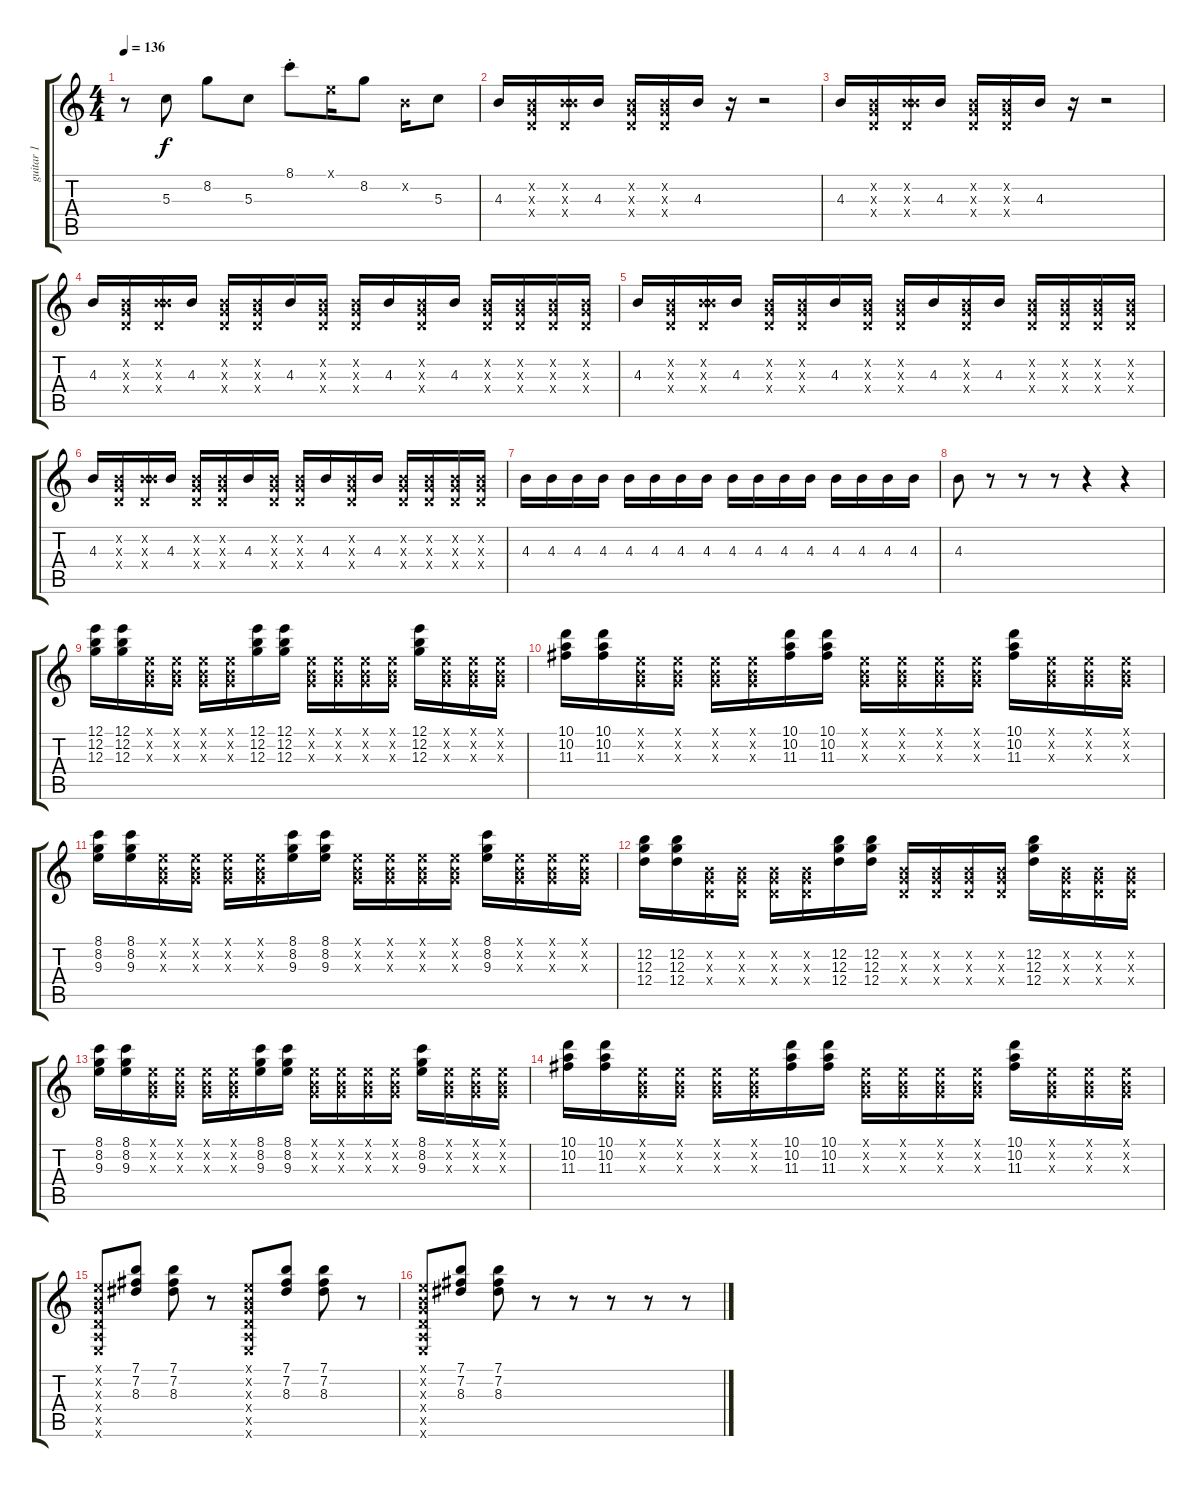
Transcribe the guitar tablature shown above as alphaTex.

\track ("guitar 1" "guitar 1") {instrument electricguitarjazz}
\staff {score tabs}
\tuning (E4 B3 G3 D3 A2 E2) {hide}
\ts (4 4)
\tempo 136
\clef g2
\ks c
r.8{dy f} 5.3.8{instrument electricguitarjazz} 8.2.8 5.3.8 8.1{st}.8 0.1{x}.16 8.2.8 0.2{x}.16 5.3.8 |
4.3.16 (0.2{x} 0.3{x} 0.4{x}).16 (0.2{x} 4.3{x} 0.4{x}).16 4.3.16 (0.2{x} 0.3{x} 0.4{x}).16 (0.2{x} 0.3{x} 0.4{x}).16 4.3.16 r.16 r.2 |
4.3.16 (0.2{x} 0.3{x} 0.4{x}).16 (0.2{x} 4.3{x} 0.4{x}).16 4.3.16 (0.2{x} 0.3{x} 0.4{x}).16 (0.2{x} 0.3{x} 0.4{x}).16 4.3.16 r.16 r.2 |
4.3.16 (0.2{x} 0.3{x} 0.4{x}).16 (0.2{x} 4.3{x} 0.4{x}).16 4.3.16 (0.2{x} 0.3{x} 0.4{x}).16 (0.2{x} 0.3{x} 0.4{x}).16 4.3.16 (0.2{x} 0.3{x} 0.4{x}).16 (0.2{x} 0.3{x} 0.4{x}).16 4.3.16 (0.2{x} 0.3{x} 0.4{x}).16 4.3.16 (0.2{x} 0.3{x} 0.4{x}).16 (0.2{x} 0.3{x} 0.4{x}).16 (0.2{x} 0.3{x} 0.4{x}).16 (0.2{x} 0.3{x} 0.4{x}).16 |
4.3.16 (0.2{x} 0.3{x} 0.4{x}).16 (0.2{x} 4.3{x} 0.4{x}).16 4.3.16 (0.2{x} 0.3{x} 0.4{x}).16 (0.2{x} 0.3{x} 0.4{x}).16 4.3.16 (0.2{x} 0.3{x} 0.4{x}).16 (0.2{x} 0.3{x} 0.4{x}).16 4.3.16 (0.2{x} 0.3{x} 0.4{x}).16 4.3.16 (0.2{x} 0.3{x} 0.4{x}).16 (0.2{x} 0.3{x} 0.4{x}).16 (0.2{x} 0.3{x} 0.4{x}).16 (0.2{x} 0.3{x} 0.4{x}).16 |
4.3.16 (0.2{x} 0.3{x} 0.4{x}).16 (0.2{x} 4.3{x} 0.4{x}).16 4.3.16 (0.2{x} 0.3{x} 0.4{x}).16 (0.2{x} 0.3{x} 0.4{x}).16 4.3.16 (0.2{x} 0.3{x} 0.4{x}).16 (0.2{x} 0.3{x} 0.4{x}).16 4.3.16 (0.2{x} 0.3{x} 0.4{x}).16 4.3.16 (0.2{x} 0.3{x} 0.4{x}).16 (0.2{x} 0.3{x} 0.4{x}).16 (0.2{x} 0.3{x} 0.4{x}).16 (0.2{x} 0.3{x} 0.4{x}).16 |
4.3.16 4.3.16 4.3.16 4.3.16 4.3.16 4.3.16 4.3.16 4.3.16 4.3.16 4.3.16 4.3.16 4.3.16 4.3.16 4.3.16 4.3.16 4.3.16 |
4.3.8 r.8 r.8 r.8 r.4 r.4 |
(12.1 12.2 12.3).16 (12.1 12.2 12.3).16 (0.1{x} 0.2{x} 0.3{x}).16 (0.1{x} 0.2{x} 0.3{x}).16 (0.1{x} 0.2{x} 0.3{x}).16 (0.1{x} 0.2{x} 0.3{x}).16 (12.1 12.2 12.3).16 (12.1 12.2 12.3).16 (0.1{x} 0.2{x} 0.3{x}).16 (0.1{x} 0.2{x} 0.3{x}).16 (0.1{x} 0.2{x} 0.3{x}).16 (0.1{x} 0.2{x} 0.3{x}).16 (12.1 12.2 12.3).16 (0.1{x} 0.2{x} 0.3{x}).16 (0.1{x} 0.2{x} 0.3{x}).16 (0.1{x} 0.2{x} 0.3{x}).16 |
(10.1 10.2 11.3).16 (10.1 10.2 11.3).16 (0.1{x} 0.2{x} 0.3{x}).16 (0.1{x} 0.2{x} 0.3{x}).16 (0.1{x} 0.2{x} 0.3{x}).16 (0.1{x} 0.2{x} 0.3{x}).16 (10.1 10.2 11.3).16 (10.1 10.2 11.3).16 (0.1{x} 0.2{x} 0.3{x}).16 (0.1{x} 0.2{x} 0.3{x}).16 (0.1{x} 0.2{x} 0.3{x}).16 (0.1{x} 0.2{x} 0.3{x}).16 (10.1 10.2 11.3).16 (0.1{x} 0.2{x} 0.3{x}).16 (0.1{x} 0.2{x} 0.3{x}).16 (0.1{x} 0.2{x} 0.3{x}).16 |
(8.1 8.2 9.3).16 (8.1 8.2 9.3).16 (0.1{x} 0.2{x} 0.3{x}).16 (0.1{x} 0.2{x} 0.3{x}).16 (0.1{x} 0.2{x} 0.3{x}).16 (0.1{x} 0.2{x} 0.3{x}).16 (8.1 8.2 9.3).16 (8.1 8.2 9.3).16 (0.1{x} 0.2{x} 0.3{x}).16 (0.1{x} 0.2{x} 0.3{x}).16 (0.1{x} 0.2{x} 0.3{x}).16 (0.1{x} 0.2{x} 0.3{x}).16 (8.1 8.2 9.3).16 (0.1{x} 0.2{x} 0.3{x}).16 (0.1{x} 0.2{x} 0.3{x}).16 (0.1{x} 0.2{x} 0.3{x}).16 |
(12.2 12.3 12.4).16 (12.2 12.3 12.4).16 (0.2{x} 0.3{x} 0.4{x}).16 (0.2{x} 0.3{x} 0.4{x}).16 (0.2{x} 0.3{x} 0.4{x}).16 (0.2{x} 0.3{x} 0.4{x}).16 (12.2 12.3 12.4).16 (12.2 12.3 12.4).16 (0.2{x} 0.3{x} 0.4{x}).16 (0.2{x} 0.3{x} 0.4{x}).16 (0.2{x} 0.3{x} 0.4{x}).16 (0.2{x} 0.3{x} 0.4{x}).16 (12.2 12.3 12.4).16 (0.2{x} 0.3{x} 0.4{x}).16 (0.2{x} 0.3{x} 0.4{x}).16 (0.2{x} 0.3{x} 0.4{x}).16 |
(8.1 8.2 9.3).16 (8.1 8.2 9.3).16 (0.1{x} 0.2{x} 0.3{x}).16 (0.1{x} 0.2{x} 0.3{x}).16 (0.1{x} 0.2{x} 0.3{x}).16 (0.1{x} 0.2{x} 0.3{x}).16 (8.1 8.2 9.3).16 (8.1 8.2 9.3).16 (0.1{x} 0.2{x} 0.3{x}).16 (0.1{x} 0.2{x} 0.3{x}).16 (0.1{x} 0.2{x} 0.3{x}).16 (0.1{x} 0.2{x} 0.3{x}).16 (8.1 8.2 9.3).16 (0.1{x} 0.2{x} 0.3{x}).16 (0.1{x} 0.2{x} 0.3{x}).16 (0.1{x} 0.2{x} 0.3{x}).16 |
(10.1 10.2 11.3).16 (10.1 10.2 11.3).16 (0.1{x} 0.2{x} 0.3{x}).16 (0.1{x} 0.2{x} 0.3{x}).16 (0.1{x} 0.2{x} 0.3{x}).16 (0.1{x} 0.2{x} 0.3{x}).16 (10.1 10.2 11.3).16 (10.1 10.2 11.3).16 (0.1{x} 0.2{x} 0.3{x}).16 (0.1{x} 0.2{x} 0.3{x}).16 (0.1{x} 0.2{x} 0.3{x}).16 (0.1{x} 0.2{x} 0.3{x}).16 (10.1 10.2 11.3).16 (0.1{x} 0.2{x} 0.3{x}).16 (0.1{x} 0.2{x} 0.3{x}).16 (0.1{x} 0.2{x} 0.3{x}).16 |
(0.1{x} 0.2{x} 0.3{x} 0.4{x} 0.5{x} 0.6{x}).8 (7.1 7.2 8.3).8 (7.1 7.2 8.3).8 r.8 (0.1{x} 0.2{x} 0.3{x} 0.4{x} 0.5{x} 0.6{x}).8 (7.1 7.2 8.3).8 (7.1 7.2 8.3).8 r.8 |
(0.1{x} 0.2{x} 0.3{x} 0.4{x} 0.5{x} 0.6{x}).8 (7.1 7.2 8.3).8 (7.1 7.2 8.3).8 r.8 r.8 r.8 r.8 r.8
